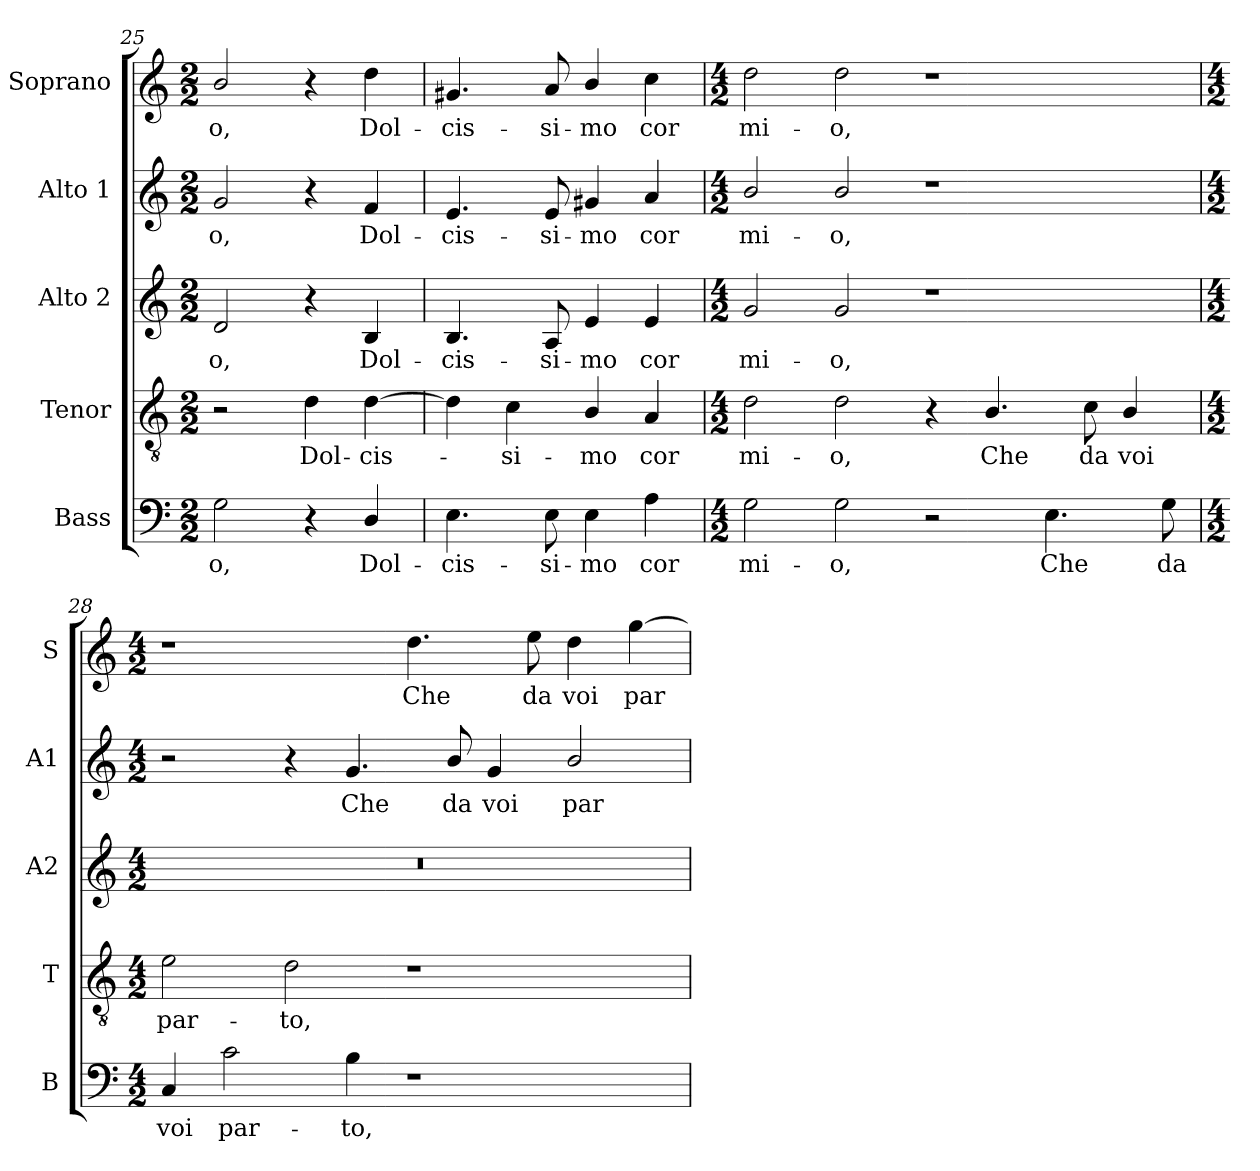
**kern	**text	**kern	**text	**kern	**text	**kern	**text	**kern	**text
*part5	*part5	*part4	*part4	*part3	*part3	*part2	*part2	*part1	*part1
*staff5	*staff5	*staff4	*staff4	*staff3	*staff3	*staff2	*staff2	*staff1	*staff1
*I"Bass	*	*I"Tenor	*	*I"Alto 2	*	*I"Alto 1	*	*I"Soprano	*
*I'B	*	*I'T	*	*I'A2	*	*I'A1	*	*I'S	*
*clefF4	*	*clefGv2	*	*clefG2	*	*clefG2	*	*clefG2	*
*	*	*ITrd7c12	*	*	*	*	*	*	*
*k[]	*	*k[]	*	*k[]	*	*k[]	*	*k[]	*
*C:	*	*C:	*	*C:	*	*C:	*	*C:	*
*M2/2	*	*M2/2	*	*M2/2	*	*M2/2	*	*M2/2	*
=25	=25	=25	=25	=25	=25	=25	=25	=25	=25
!	!LO:LY:b:color=#000000	!	!	!	!	!	!	!	!
!	!	!	!	!	!LO:LY:b:color=#000000	!	!	!	!
!	!	!	!	!	!	!	!LO:LY:b:color=#000000	!	!
!	!	!	!	!	!	!	!	!	!LO:LY:b:color=#000000
2Gi\	-o,	2r	.	2di/	-o,	2gi/	-o,	2bi/	-o,
!	!	!	!LO:LY:b:color=#000000	!	!	!	!	!	!
4r	.	4Di\	Dol-	4r	.	4r	.	4r	.
!	!LO:LY:b:color=#000000	!	!	!	!	!	!	!	!
!	!	!	!LO:LY:b:color=#000000	!	!	!	!	!	!
!	!	!	!	!	!LO:LY:b:color=#000000	!	!	!	!
!	!	!	!	!	!	!	!LO:LY:b:color=#000000	!	!
!	!	!	!	!	!	!	!	!	!LO:LY:b:color=#000000
4Di/	Dol-	[4Di\	-cis-	4Bi/	Dol-	4fi/	Dol-	4ddi\	Dol-
!!LO:LB:g=z
=26	=26	=26	=26	=26	=26	=26	=26	=26	=26
!	!LO:LY:b:color=#000000	!	!	!	!	!	!	!	!
!	!	!	!	!	!LO:LY:b:color=#000000	!	!	!	!
!	!	!	!	!	!	!	!LO:LY:b:color=#000000	!	!
!	!	!	!	!	!	!	!	!	!LO:LY:b:color=#000000
4.Ei\	-cis-	4Di\]	.	4.Bi/	-cis-	4.ei/	-cis-	4.g#Xi/	-cis-
!	!	!	!LO:LY:b:color=#000000	!	!	!	!	!	!
.	.	4Ci\	-si-	.	.	.	.	.	.
!	!LO:LY:b:color=#000000	!	!	!	!	!	!	!	!
!	!	!	!	!	!LO:LY:b:color=#000000	!	!	!	!
!	!	!	!	!	!	!	!LO:LY:b:color=#000000	!	!
!	!	!	!	!	!	!	!	!	!LO:LY:b:color=#000000
8Ei\	-si-	.	.	8Ai/	-si-	8ei/	-si-	8ai/	-si-
!	!LO:LY:b:color=#000000	!	!	!	!	!	!	!	!
!	!	!	!LO:LY:b:color=#000000	!	!	!	!	!	!
!	!	!	!	!	!LO:LY:b:color=#000000	!	!	!	!
!	!	!	!	!	!	!	!LO:LY:b:color=#000000	!	!
!	!	!	!	!	!	!	!	!	!LO:LY:b:color=#000000
4Ei\	-mo	4BBi/	-mo	4ei/	-mo	4g#Xi/	-mo	4bi/	-mo
!	!LO:LY:b:color=#000000	!	!	!	!	!	!	!	!
!	!	!	!LO:LY:b:color=#000000	!	!	!	!	!	!
!	!	!	!	!	!LO:LY:b:color=#000000	!	!	!	!
!	!	!	!	!	!	!	!LO:LY:b:color=#000000	!	!
!	!	!	!	!	!	!	!	!	!LO:LY:b:color=#000000
4Ai\	cor	4AAi/	cor	4ei/	cor	4ai/	cor	4cci\	cor
=27	=27	=27	=27	=27	=27	=27	=27	=27	=27
*M4/2	*	*M4/2	*	*M4/2	*	*M4/2	*	*M4/2	*
!	!LO:LY:b:color=#000000	!	!	!	!	!	!	!	!
!	!	!	!LO:LY:b:color=#000000	!	!	!	!	!	!
!	!	!	!	!	!LO:LY:b:color=#000000	!	!	!	!
!	!	!	!	!	!	!	!LO:LY:b:color=#000000	!	!
!	!	!	!	!	!	!	!	!	!LO:LY:b:color=#000000
2Gi\	mi-	2Di\	mi-	2gi/	mi-	2bi/	mi-	2ddi\	mi-
!	!LO:LY:b:color=#000000	!	!	!	!	!	!	!	!
!	!	!	!LO:LY:b:color=#000000	!	!	!	!	!	!
!	!	!	!	!	!LO:LY:b:color=#000000	!	!	!	!
!	!	!	!	!	!	!	!LO:LY:b:color=#000000	!	!
!	!	!	!	!	!	!	!	!	!LO:LY:b:color=#000000
2Gi\	-o,	2Di\	-o,	2gi/	-o,	2bi/	-o,	2ddi\	-o,
2r	.	4r	.	1r	.	1r	.	1r	.
!	!	!	!LO:LY:b:color=#000000	!	!	!	!	!	!
.	.	4.BBi/	Che	.	.	.	.	.	.
!	!LO:LY:b:color=#000000	!	!	!	!	!	!	!	!
4.Ei\	Che	.	.	.	.	.	.	.	.
!	!	!	!LO:LY:b:color=#000000	!	!	!	!	!	!
.	.	8Ci\	da	.	.	.	.	.	.
!	!	!	!LO:LY:b:color=#000000	!	!	!	!	!	!
.	.	4BBi/	voi	.	.	.	.	.	.
!	!LO:LY:b:color=#000000	!	!	!	!	!	!	!	!
8Gi\	da	.	.	.	.	.	.	.	.
=28	=28	=28	=28	=28	=28	=28	=28	=28	=28
*M4/2	*	*M4/2	*	*M4/2	*	*M4/2	*	*M4/2	*
!	!LO:LY:b:color=#000000	!	!	!	!	!	!	!	!
!	!	!	!LO:LY:b:color=#000000	!LO:N:vis=1	!	!	!	!	!
4Ci/	voi	2Ei\	par-	0r	.	2r	.	1r	.
!	!LO:LY:b:color=#000000	!	!	!	!	!	!	!	!
2ci\	par-	.	.	.	.	.	.	.	.
!	!	!	!LO:LY:b:color=#000000	!	!	!	!	!	!
.	.	2Di\	-to,	.	.	4r	.	.	.
!	!LO:LY:b:color=#000000	!	!	!	!	!	!	!	!
!	!	!	!	!	!	!	!LO:LY:b:color=#000000	!	!
4Bi\	-to,	.	.	.	.	4.gi/	Che	.	.
!	!	!	!	!	!	!	!	!	!LO:LY:b:color=#000000
1r	.	1r	.	.	.	.	.	4.ddi\	Che
!	!	!	!	!	!	!	!LO:LY:b:color=#000000	!	!
.	.	.	.	.	.	8bi/	da	.	.
!	!	!	!	!	!	!	!LO:LY:b:color=#000000	!	!
.	.	.	.	.	.	4gi/	voi	.	.
!	!	!	!	!	!	!	!	!	!LO:LY:b:color=#000000
.	.	.	.	.	.	.	.	8eei\	da
!	!	!	!	!	!	!	!LO:LY:b:color=#000000	!	!
!	!	!	!	!	!	!	!	!	!LO:LY:b:color=#000000
.	.	.	.	.	.	2bi/	par-	4ddi\	voi
!	!	!	!	!	!	!	!	!	!LO:LY:b:color=#000000
.	.	.	.	.	.	.	.	[4ggi\	par-
=	=	=	=	=	=	=	=	=	=
*-	*-	*-	*-	*-	*-	*-	*-	*-	*-
